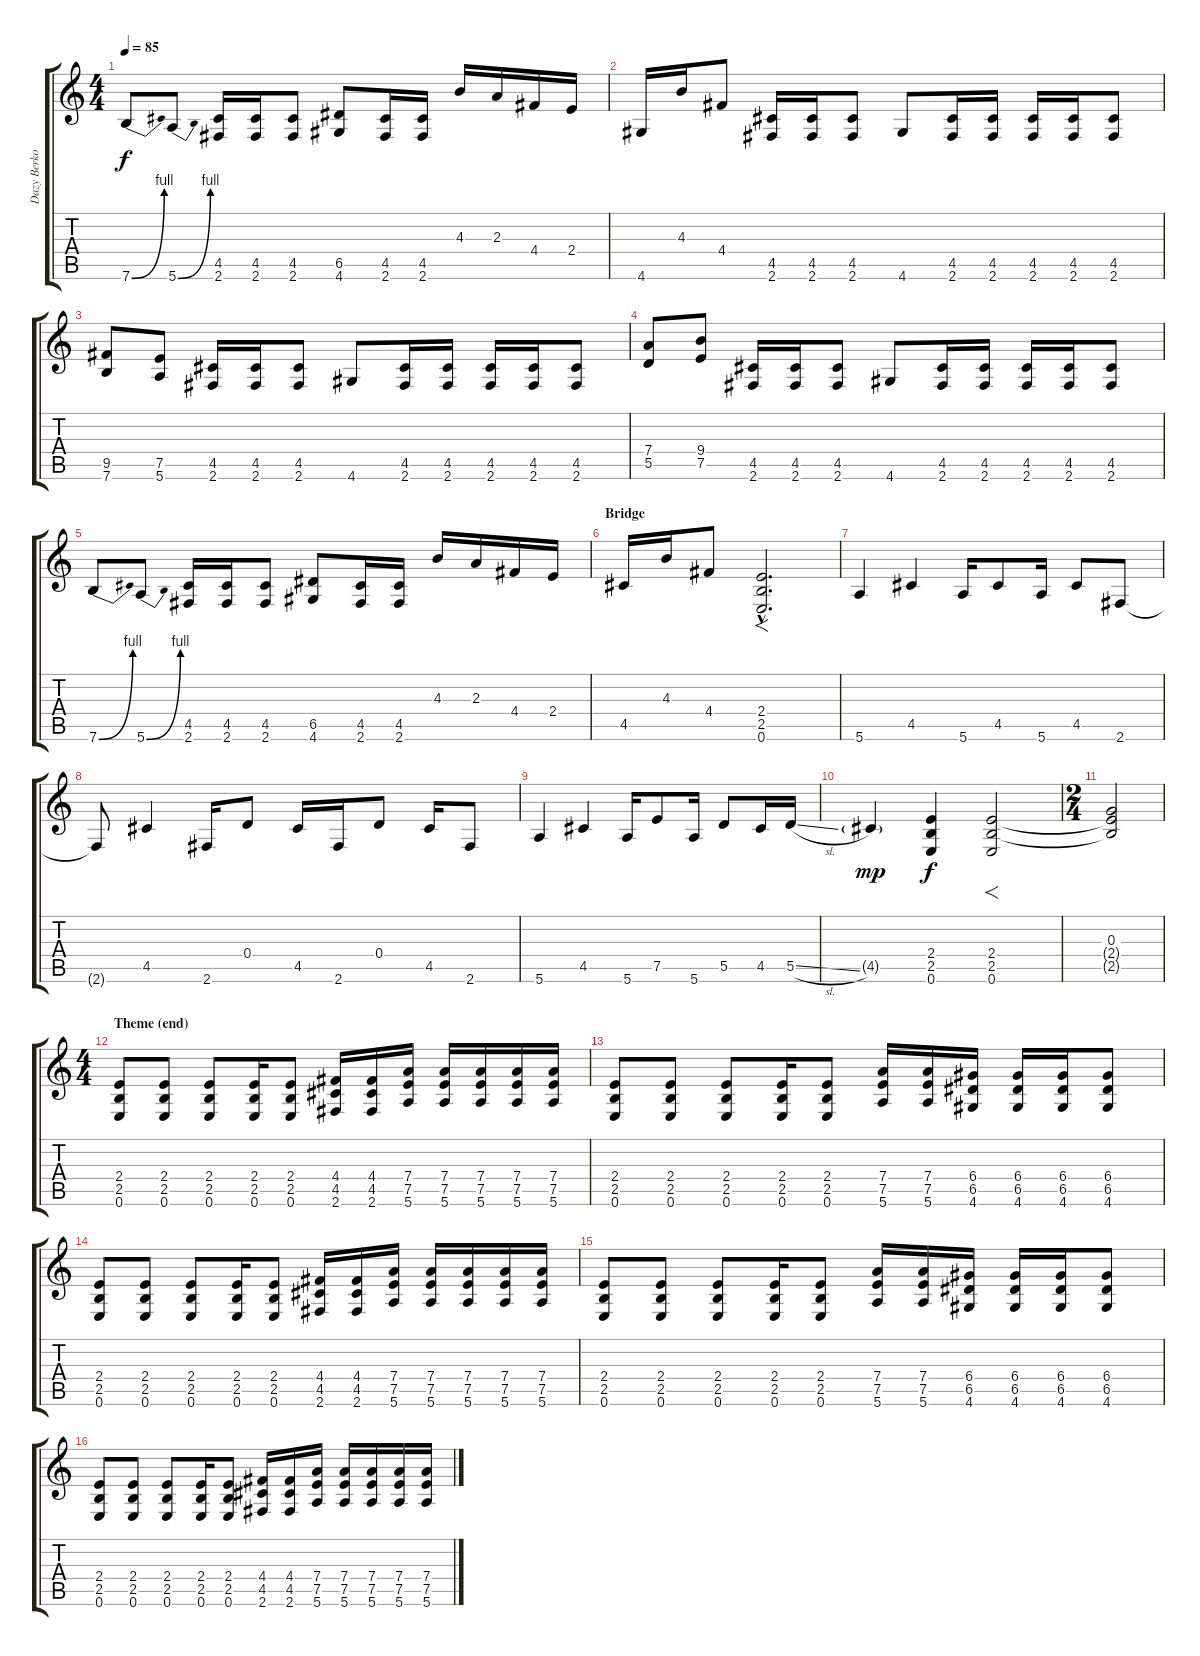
\track ("Dazy Berkowitz [Guitar]" "Dazy Berko") {instrument distortionguitar}
\staff {score tabs}
\tuning (E4 B3 G3 D3 A2 E2) {hide}
\ts (4 4)
\tempo 85
\clef g2
\ks c
7.6{be (bend 0 0 60 4)}.8{dy f} 5.6{be (bend 0 0 60 4)}.8 (4.5 2.6).16 (4.5 2.6).16 (4.5 2.6).8 (6.5 4.6).8 (4.5 2.6).16 (4.5 2.6).16 4.3.16 2.3.16 4.4.16 2.4.16 |
4.6.16 4.3.16 4.4.8 (4.5 2.6).16 (4.5 2.6).16 (4.5 2.6).8 4.6.8 (4.5 2.6).16 (4.5 2.6).16 (4.5 2.6).16 (4.5 2.6).16 (4.5 2.6).8 |
(9.5 7.6).8 (7.5 5.6).8 (4.5 2.6).16 (4.5 2.6).16 (4.5 2.6).8 4.6.8 (4.5 2.6).16 (4.5 2.6).16 (4.5 2.6).16 (4.5 2.6).16 (4.5 2.6).8 |
(7.4 5.5).8 (9.4 7.5).8 (4.5 2.6).16 (4.5 2.6).16 (4.5 2.6).8 4.6.8 (4.5 2.6).16 (4.5 2.6).16 (4.5 2.6).16 (4.5 2.6).16 (4.5 2.6).8 |
7.6{be (bend 0 0 60 4)}.8 5.6{be (bend 0 0 60 4)}.8 (4.5 2.6).16 (4.5 2.6).16 (4.5 2.6).8 (6.5 4.6).8 (4.5 2.6).16 (4.5 2.6).16 4.3.16 2.3.16 4.4.16 2.4.16 |
\section ("" "Bridge")
4.5.16 4.3.16 4.4.8 (2.4{hac} 2.5{hac} 0.6{hac}).2{f d} |
5.6.4{instrument acousticguitarnylon} 4.5.4 5.6.16 4.5.8 5.6.16 4.5.8 2.6.8 |
2.6{t}.8 4.5.4 2.6.16 0.4.8 4.5.16 2.6.16 0.4.8 4.5.16 2.6.8 |
5.6.4 4.5.4 5.6.16 7.5.8 5.6.16 5.5.8 4.5.16 5.5{sl}.16 |
4.5{g}.4{dy mp} (2.4 2.5 0.6).4{dy f} (2.4 2.5 0.6).2{f instrument distortionguitar} |
\ts (2 4)
(0.3 2.4{t} 2.5{t}).2 |
\ts (4 4)
\section ("" "Theme (end)")
(2.4 2.5 0.6).8 (2.4 2.5 0.6).8 (2.4 2.5 0.6).8 (2.4 2.5 0.6).16 (2.4 2.5 0.6).8 (4.4 4.5 2.6).16 (4.4 4.5 2.6).16 (7.4 7.5 5.6).16 (7.4 7.5 5.6).16 (7.4 7.5 5.6).16 (7.4 7.5 5.6).16 (7.4 7.5 5.6).16 |
(2.4 2.5 0.6).8 (2.4 2.5 0.6).8 (2.4 2.5 0.6).8 (2.4 2.5 0.6).16 (2.4 2.5 0.6).8 (7.4 7.5 5.6).16 (7.4 7.5 5.6).16 (6.4 6.5 4.6).16 (6.4 6.5 4.6).16 (6.4 6.5 4.6).16 (6.4 6.5 4.6).8 |
(2.4 2.5 0.6).8 (2.4 2.5 0.6).8 (2.4 2.5 0.6).8 (2.4 2.5 0.6).16 (2.4 2.5 0.6).8 (4.4 4.5 2.6).16 (4.4 4.5 2.6).16 (7.4 7.5 5.6).16 (7.4 7.5 5.6).16 (7.4 7.5 5.6).16 (7.4 7.5 5.6).16 (7.4 7.5 5.6).16 |
(2.4 2.5 0.6).8 (2.4 2.5 0.6).8 (2.4 2.5 0.6).8 (2.4 2.5 0.6).16 (2.4 2.5 0.6).8 (7.4 7.5 5.6).16 (7.4 7.5 5.6).16 (6.4 6.5 4.6).16 (6.4 6.5 4.6).16 (6.4 6.5 4.6).16 (6.4 6.5 4.6).8 |
(2.4 2.5 0.6).8 (2.4 2.5 0.6).8 (2.4 2.5 0.6).8 (2.4 2.5 0.6).16 (2.4 2.5 0.6).8 (4.4 4.5 2.6).16 (4.4 4.5 2.6).16 (7.4 7.5 5.6).16 (7.4 7.5 5.6).16 (7.4 7.5 5.6).16 (7.4 7.5 5.6).16 (7.4 7.5 5.6).16
